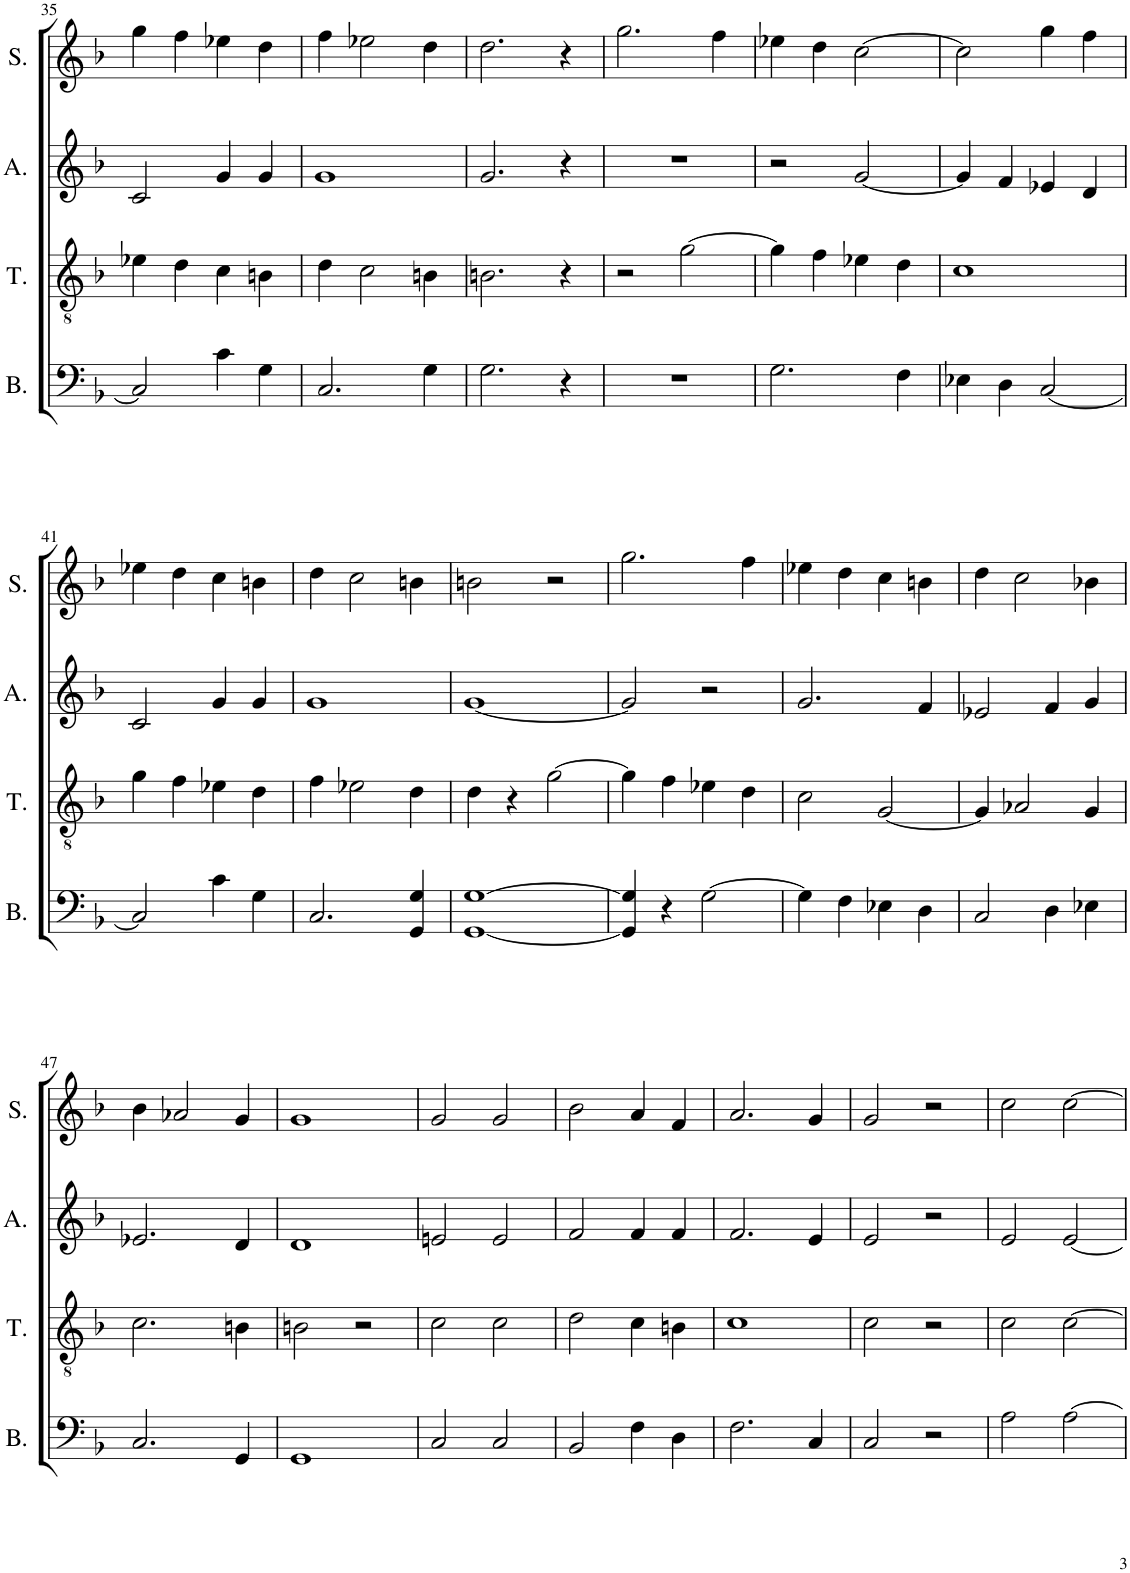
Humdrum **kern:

**kern	**kern	**kern	**kern
*part4	*part3	*part2	*part1
*staff4	*staff3	*staff2	*staff1
*I"Bass	*I"Tenor	*I"Alto	*I"Soprano
*I'B.	*I'T.	*I'A.	*I'S.
!!LO:PB:g=z
*clefF4	*clefGv2	*clefG2	*clefG2
*	*Trd1c2	*	*
*k[b-]	*k[b-]	*k[b-]	*k[b-]
*M2/2	*M2/2	*M2/2	*M2/2
*met(c|)	*met(c|)	*met(c|)	*met(c|)
=35	=35	=35	=35
2C/]	4e-X\	2c/	4gg\
.	4d\	.	4ff\
4c\	4c\	4g/	4ee-X\
4G\	4Bn\	4g/	4dd\
=36	=36	=36	=36
2.C/	4d\	1g	4ff\
.	2c\	.	2ee-X\
4G\	4Bn\	.	4dd\
=37	=37	=37	=37
2.G\	2.Bn\	2.g/	2.dd\
4r	4r	4r	4r
=38	=38	=38	=38
1r	2r	1r	2.gg\
.	[2g\	.	.
.	.	.	4ff\
=39	=39	=39	=39
2.G\	4g\]	2r	4ee-X\
.	4f\	.	4dd\
.	4e-X\	[2g/	[2cc\
4F\	4d\	.	.
=40	=40	=40	=40
4E-X\	1c	4g/]	2cc\]
4D\	.	4f/	.
[2C/	.	4e-X/	4gg\
.	.	4d/	4ff\
!!LO:LB:g=z
=41	=41	=41	=41
2C/]	4g\	2c/	4ee-X\
.	4f\	.	4dd\
4c\	4e-X\	4g/	4cc\
4G\	4d\	4g/	4bn\
=42	=42	=42	=42
2.C/	4f\	1g	4dd\
.	2e-X\	.	2cc\
4GG/ 4G/	4d\	.	4bn\
=43	=43	=43	=43
[1GG [1G	4d\	[1g	2bn\
.	4r	.	.
.	[2g\	.	2r
=44	=44	=44	=44
4GG/] 4G/]	4g\]	2g/]	2.gg\
4r	4f\	.	.
[2G\	4e-X\	2r	.
.	4d\	.	4ff\
=45	=45	=45	=45
4G\]	2c\	2.g/	4ee-X\
4F\	.	.	4dd\
4E-X\	[2G/	.	4cc\
4D\	.	4f/	4bn\
=46	=46	=46	=46
2C/	4G/]	2e-X/	4dd\
.	2A-X/	.	2cc\
4D\	.	4f/	.
4E-X\	4G/	4g/	4b-X\
!!LO:LB:g=z
=47	=47	=47	=47
2.C/	2.c\	2.e-X/	4b-\
.	.	.	2a-X/
4GG/	4Bn\	4d/	4g/
=48	=48	=48	=48
1GG	2Bn\	1d	1g
.	2r	.	.
=49	=49	=49	=49
2C/	2c\	2en/	2g/
2C/	2c\	2e/	2g/
=50	=50	=50	=50
2BB-/	2d\	2f/	2b-\
4F\	4c\	4f/	4a/
4D\	4Bn\	4f/	4f/
=51	=51	=51	=51
2.F\	1c	2.f/	2.a/
4C/	.	4e/	4g/
=52	=52	=52	=52
2C/	2c\	2e/	2g/
2r	2r	2r	2r
=53	=53	=53	=53
2A\	2c\	2e/	2cc\
[2A\	[2c\	[2e/	[2cc\
=	=	=	=
*-	*-	*-	*-
